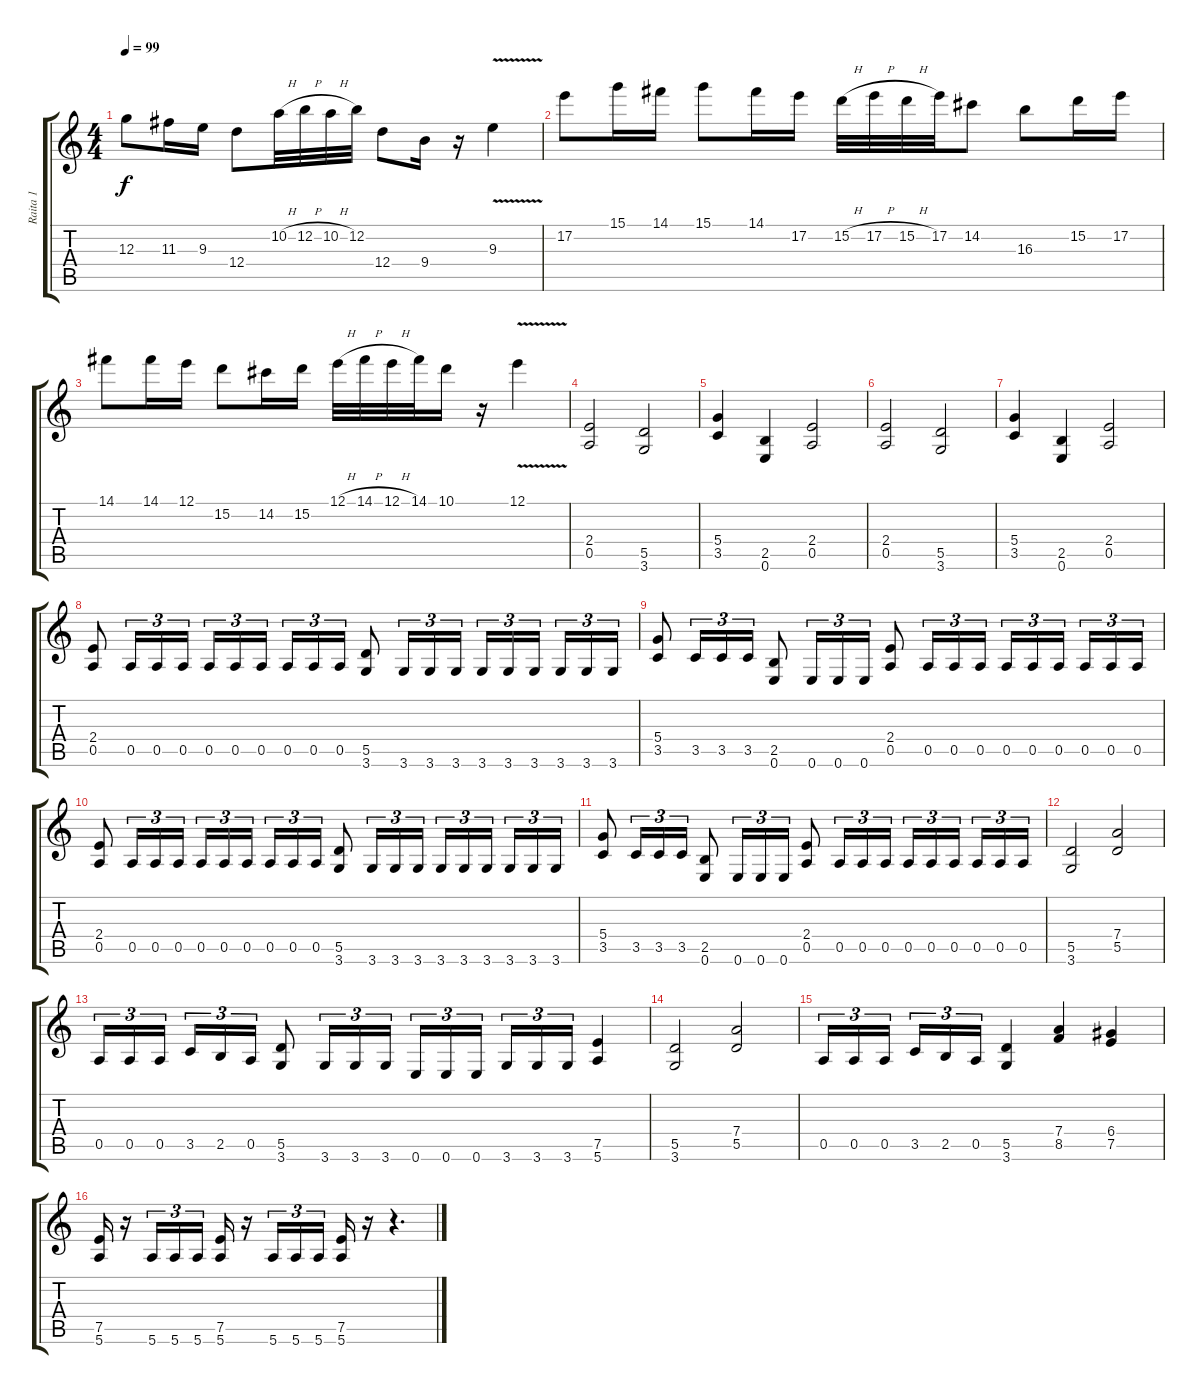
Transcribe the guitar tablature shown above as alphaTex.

\track ("Raita 1" "Raita 1") {instrument distortionguitar}
\staff {score tabs}
\tuning (E4 B3 G3 D3 A2 E2) {hide}
\ts (4 4)
\tempo 99
\clef g2
\ks c
12.3.8{dy f} 11.3.16 9.3.16 12.4.8 10.2{h}.32 12.2{h}.32 10.2{h}.32 12.2.32 12.4.8 9.4.16 r.16 9.3{v}.4 |
17.2.8 15.1.16 14.1.16 15.1.8 14.1.16 17.2.16 15.2{h}.32 17.2{h}.32 15.2{h}.32 17.2.32 14.2.8 16.3.8 15.2.16 17.2.16 |
14.1.8 14.1.16 12.1.16 15.2.8 14.2.16 15.2.16 12.1{h}.32 14.1{h}.32 12.1{h}.32 14.1.32 10.1.16 r.16 12.1{v}.4 |
(2.4 0.5).2 (5.5 3.6).2 |
(5.4 3.5).4 (2.5 0.6).4 (2.4 0.5).2 |
(2.4 0.5).2 (5.5 3.6).2 |
(5.4 3.5).4 (2.5 0.6).4 (2.4 0.5).2 |
(2.4 0.5).8 0.5.16{tu (3 2)} 0.5.16{tu (3 2)} 0.5.16{tu (3 2)} 0.5.16{tu (3 2)} 0.5.16{tu (3 2)} 0.5.16{tu (3 2)} 0.5.16{tu (3 2)} 0.5.16{tu (3 2)} 0.5.16{tu (3 2)} (5.5 3.6).8 3.6.16{tu (3 2)} 3.6.16{tu (3 2)} 3.6.16{tu (3 2)} 3.6.16{tu (3 2)} 3.6.16{tu (3 2)} 3.6.16{tu (3 2)} 3.6.16{tu (3 2)} 3.6.16{tu (3 2)} 3.6.16{tu (3 2)} |
(5.4 3.5).8 3.5.16{tu (3 2)} 3.5.16{tu (3 2)} 3.5.16{tu (3 2)} (2.5 0.6).8 0.6.16{tu (3 2)} 0.6.16{tu (3 2)} 0.6.16{tu (3 2)} (2.4 0.5).8 0.5.16{tu (3 2)} 0.5.16{tu (3 2)} 0.5.16{tu (3 2)} 0.5.16{tu (3 2)} 0.5.16{tu (3 2)} 0.5.16{tu (3 2)} 0.5.16{tu (3 2)} 0.5.16{tu (3 2)} 0.5.16{tu (3 2)} |
(2.4 0.5).8 0.5.16{tu (3 2)} 0.5.16{tu (3 2)} 0.5.16{tu (3 2)} 0.5.16{tu (3 2)} 0.5.16{tu (3 2)} 0.5.16{tu (3 2)} 0.5.16{tu (3 2)} 0.5.16{tu (3 2)} 0.5.16{tu (3 2)} (5.5 3.6).8 3.6.16{tu (3 2)} 3.6.16{tu (3 2)} 3.6.16{tu (3 2)} 3.6.16{tu (3 2)} 3.6.16{tu (3 2)} 3.6.16{tu (3 2)} 3.6.16{tu (3 2)} 3.6.16{tu (3 2)} 3.6.16{tu (3 2)} |
(5.4 3.5).8 3.5.16{tu (3 2)} 3.5.16{tu (3 2)} 3.5.16{tu (3 2)} (2.5 0.6).8 0.6.16{tu (3 2)} 0.6.16{tu (3 2)} 0.6.16{tu (3 2)} (2.4 0.5).8 0.5.16{tu (3 2)} 0.5.16{tu (3 2)} 0.5.16{tu (3 2)} 0.5.16{tu (3 2)} 0.5.16{tu (3 2)} 0.5.16{tu (3 2)} 0.5.16{tu (3 2)} 0.5.16{tu (3 2)} 0.5.16{tu (3 2)} |
(5.5 3.6).2 (7.4 5.5).2 |
0.5.16{tu (3 2)} 0.5.16{tu (3 2)} 0.5.16{tu (3 2)} 3.5.16{tu (3 2)} 2.5.16{tu (3 2)} 0.5.16{tu (3 2)} (5.5 3.6).8 3.6.16{tu (3 2)} 3.6.16{tu (3 2)} 3.6.16{tu (3 2)} 0.6.16{tu (3 2)} 0.6.16{tu (3 2)} 0.6.16{tu (3 2)} 3.6.16{tu (3 2)} 3.6.16{tu (3 2)} 3.6.16{tu (3 2)} (7.5 5.6).4 |
(5.5 3.6).2 (7.4 5.5).2 |
0.5.16{tu (3 2)} 0.5.16{tu (3 2)} 0.5.16{tu (3 2)} 3.5.16{tu (3 2)} 2.5.16{tu (3 2)} 0.5.16{tu (3 2)} (5.5 3.6).4 (7.4 8.5).4 (6.4 7.5).4 |
(7.5 5.6).16 r.16 5.6.16{tu (3 2)} 5.6.16{tu (3 2)} 5.6.16{tu (3 2)} (7.5 5.6).16 r.16 5.6.16{tu (3 2)} 5.6.16{tu (3 2)} 5.6.16{tu (3 2)} (7.5 5.6).16 r.16 r.4{d}
